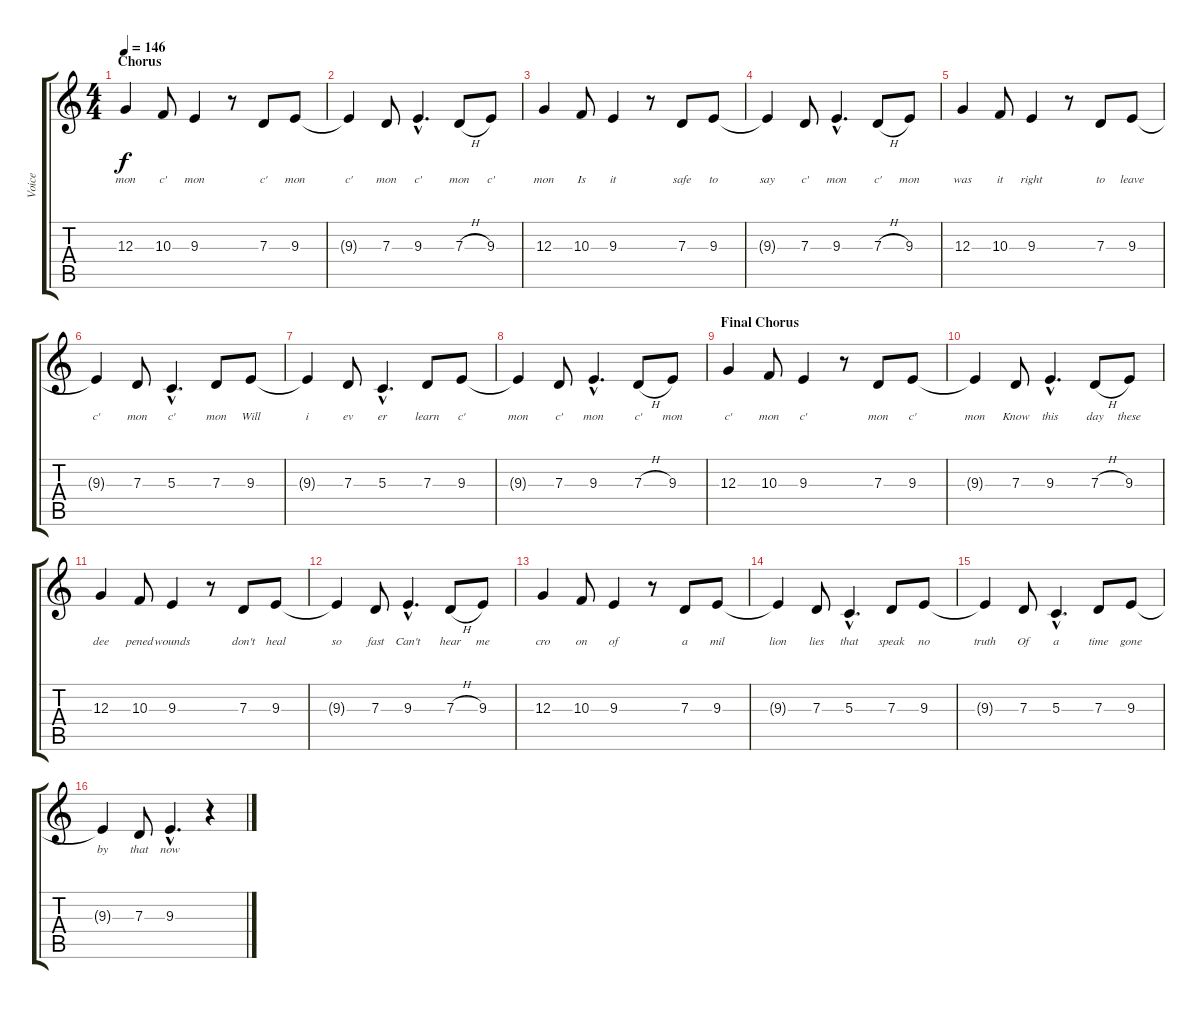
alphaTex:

\track ("Voice" "Voice") {instrument lead2sawtooth}
\staff {score tabs}
\tuning (E4 B3 G3 D3 A2 E2) {hide}
\ts (4 4)
\section ("" "Chorus")
\tempo 146
\clef g2
\ks c
12.3.4{lyrics (0 "mon") lyrics (1 "") lyrics (2 "") lyrics (3 "") lyrics (4 "") dy f} 10.3.8{lyrics (0 "c'") lyrics (1 "") lyrics (2 "") lyrics (3 "") lyrics (4 "")} 9.3.4{lyrics (0 "mon") lyrics (1 "") lyrics (2 "") lyrics (3 "") lyrics (4 "")} r.8 7.3.8{lyrics (0 "c'") lyrics (1 "") lyrics (2 "") lyrics (3 "") lyrics (4 "")} 9.3.8{lyrics (0 "mon") lyrics (1 "") lyrics (2 "") lyrics (3 "") lyrics (4 "")} |
9.3{t}.4{lyrics (0 "c'") lyrics (1 "") lyrics (2 "") lyrics (3 "") lyrics (4 "")} 7.3.8{lyrics (0 "mon") lyrics (1 "") lyrics (2 "") lyrics (3 "") lyrics (4 "")} 9.3{hac}.4{d lyrics (0 "c'") lyrics (1 "") lyrics (2 "") lyrics (3 "") lyrics (4 "")} 7.3{h}.8{lyrics (0 "mon") lyrics (1 "") lyrics (2 "") lyrics (3 "") lyrics (4 "")} 9.3.8{lyrics (0 "c'") lyrics (1 "") lyrics (2 "") lyrics (3 "") lyrics (4 "")} |
12.3.4{lyrics (0 "mon") lyrics (1 "") lyrics (2 "") lyrics (3 "") lyrics (4 "")} 10.3.8{lyrics (0 "Is") lyrics (1 "") lyrics (2 "") lyrics (3 "") lyrics (4 "")} 9.3.4{lyrics (0 "it") lyrics (1 "") lyrics (2 "") lyrics (3 "") lyrics (4 "")} r.8 7.3.8{lyrics (0 "safe") lyrics (1 "") lyrics (2 "") lyrics (3 "") lyrics (4 "")} 9.3.8{lyrics (0 "to") lyrics (1 "") lyrics (2 "") lyrics (3 "") lyrics (4 "")} |
9.3{t}.4{lyrics (0 "say") lyrics (1 "") lyrics (2 "") lyrics (3 "") lyrics (4 "")} 7.3.8{lyrics (0 "c'") lyrics (1 "") lyrics (2 "") lyrics (3 "") lyrics (4 "")} 9.3{hac}.4{d lyrics (0 "mon") lyrics (1 "") lyrics (2 "") lyrics (3 "") lyrics (4 "")} 7.3{h}.8{lyrics (0 "c'") lyrics (1 "") lyrics (2 "") lyrics (3 "") lyrics (4 "")} 9.3.8{lyrics (0 "mon") lyrics (1 "") lyrics (2 "") lyrics (3 "") lyrics (4 "")} |
12.3.4{lyrics (0 "was") lyrics (1 "") lyrics (2 "") lyrics (3 "") lyrics (4 "")} 10.3.8{lyrics (0 "it") lyrics (1 "") lyrics (2 "") lyrics (3 "") lyrics (4 "")} 9.3.4{lyrics (0 "right") lyrics (1 "") lyrics (2 "") lyrics (3 "") lyrics (4 "")} r.8 7.3.8{lyrics (0 "to") lyrics (1 "") lyrics (2 "") lyrics (3 "") lyrics (4 "")} 9.3.8{lyrics (0 "leave") lyrics (1 "") lyrics (2 "") lyrics (3 "") lyrics (4 "")} |
9.3{t}.4{lyrics (0 "c'") lyrics (1 "") lyrics (2 "") lyrics (3 "") lyrics (4 "")} 7.3.8{lyrics (0 "mon") lyrics (1 "") lyrics (2 "") lyrics (3 "") lyrics (4 "")} 5.3{hac}.4{d lyrics (0 "c'") lyrics (1 "") lyrics (2 "") lyrics (3 "") lyrics (4 "")} 7.3.8{lyrics (0 "mon") lyrics (1 "") lyrics (2 "") lyrics (3 "") lyrics (4 "")} 9.3.8{lyrics (0 "Will") lyrics (1 "") lyrics (2 "") lyrics (3 "") lyrics (4 "")} |
9.3{t}.4{lyrics (0 "i") lyrics (1 "") lyrics (2 "") lyrics (3 "") lyrics (4 "")} 7.3.8{lyrics (0 "ev") lyrics (1 "") lyrics (2 "") lyrics (3 "") lyrics (4 "")} 5.3{hac}.4{d lyrics (0 "er") lyrics (1 "") lyrics (2 "") lyrics (3 "") lyrics (4 "")} 7.3.8{lyrics (0 "learn") lyrics (1 "") lyrics (2 "") lyrics (3 "") lyrics (4 "")} 9.3.8{lyrics (0 "c'") lyrics (1 "") lyrics (2 "") lyrics (3 "") lyrics (4 "")} |
9.3{t}.4{lyrics (0 "mon") lyrics (1 "") lyrics (2 "") lyrics (3 "") lyrics (4 "")} 7.3.8{lyrics (0 "c'") lyrics (1 "") lyrics (2 "") lyrics (3 "") lyrics (4 "")} 9.3{hac}.4{d lyrics (0 "mon") lyrics (1 "") lyrics (2 "") lyrics (3 "") lyrics (4 "")} 7.3{h}.8{lyrics (0 "c'") lyrics (1 "") lyrics (2 "") lyrics (3 "") lyrics (4 "")} 9.3.8{lyrics (0 "mon") lyrics (1 "") lyrics (2 "") lyrics (3 "") lyrics (4 "")} |
\section ("" "Final Chorus")
12.3.4{lyrics (0 "c'") lyrics (1 "") lyrics (2 "") lyrics (3 "") lyrics (4 "")} 10.3.8{lyrics (0 "mon") lyrics (1 "") lyrics (2 "") lyrics (3 "") lyrics (4 "")} 9.3.4{lyrics (0 "c'") lyrics (1 "") lyrics (2 "") lyrics (3 "") lyrics (4 "")} r.8 7.3.8{lyrics (0 "mon") lyrics (1 "") lyrics (2 "") lyrics (3 "") lyrics (4 "")} 9.3.8{lyrics (0 "c'") lyrics (1 "") lyrics (2 "") lyrics (3 "") lyrics (4 "")} |
9.3{t}.4{lyrics (0 "mon") lyrics (1 "") lyrics (2 "") lyrics (3 "") lyrics (4 "")} 7.3.8{lyrics (0 "Know") lyrics (1 "") lyrics (2 "") lyrics (3 "") lyrics (4 "")} 9.3{hac}.4{d lyrics (0 "this") lyrics (1 "") lyrics (2 "") lyrics (3 "") lyrics (4 "")} 7.3{h}.8{lyrics (0 "day") lyrics (1 "") lyrics (2 "") lyrics (3 "") lyrics (4 "")} 9.3.8{lyrics (0 "these") lyrics (1 "") lyrics (2 "") lyrics (3 "") lyrics (4 "")} |
12.3.4{lyrics (0 "dee") lyrics (1 "") lyrics (2 "") lyrics (3 "") lyrics (4 "")} 10.3.8{lyrics (0 "pened") lyrics (1 "") lyrics (2 "") lyrics (3 "") lyrics (4 "")} 9.3.4{lyrics (0 "wounds") lyrics (1 "") lyrics (2 "") lyrics (3 "") lyrics (4 "")} r.8 7.3.8{lyrics (0 "don't") lyrics (1 "") lyrics (2 "") lyrics (3 "") lyrics (4 "")} 9.3.8{lyrics (0 "heal") lyrics (1 "") lyrics (2 "") lyrics (3 "") lyrics (4 "")} |
9.3{t}.4{lyrics (0 "so") lyrics (1 "") lyrics (2 "") lyrics (3 "") lyrics (4 "")} 7.3.8{lyrics (0 "fast") lyrics (1 "") lyrics (2 "") lyrics (3 "") lyrics (4 "")} 9.3{hac}.4{d lyrics (0 "Can't") lyrics (1 "") lyrics (2 "") lyrics (3 "") lyrics (4 "")} 7.3{h}.8{lyrics (0 "hear") lyrics (1 "") lyrics (2 "") lyrics (3 "") lyrics (4 "")} 9.3.8{lyrics (0 "me") lyrics (1 "") lyrics (2 "") lyrics (3 "") lyrics (4 "")} |
12.3.4{lyrics (0 "cro") lyrics (1 "") lyrics (2 "") lyrics (3 "") lyrics (4 "")} 10.3.8{lyrics (0 "on") lyrics (1 "") lyrics (2 "") lyrics (3 "") lyrics (4 "")} 9.3.4{lyrics (0 "of") lyrics (1 "") lyrics (2 "") lyrics (3 "") lyrics (4 "")} r.8 7.3.8{lyrics (0 "a") lyrics (1 "") lyrics (2 "") lyrics (3 "") lyrics (4 "")} 9.3.8{lyrics (0 "mil") lyrics (1 "") lyrics (2 "") lyrics (3 "") lyrics (4 "")} |
9.3{t}.4{lyrics (0 "lion") lyrics (1 "") lyrics (2 "") lyrics (3 "") lyrics (4 "")} 7.3.8{lyrics (0 "lies") lyrics (1 "") lyrics (2 "") lyrics (3 "") lyrics (4 "")} 5.3{hac}.4{d lyrics (0 "that") lyrics (1 "") lyrics (2 "") lyrics (3 "") lyrics (4 "")} 7.3.8{lyrics (0 "speak") lyrics (1 "") lyrics (2 "") lyrics (3 "") lyrics (4 "")} 9.3.8{lyrics (0 "no") lyrics (1 "") lyrics (2 "") lyrics (3 "") lyrics (4 "")} |
9.3{t}.4{lyrics (0 "truth") lyrics (1 "") lyrics (2 "") lyrics (3 "") lyrics (4 "")} 7.3.8{lyrics (0 "Of") lyrics (1 "") lyrics (2 "") lyrics (3 "") lyrics (4 "")} 5.3{hac}.4{d lyrics (0 "a") lyrics (1 "") lyrics (2 "") lyrics (3 "") lyrics (4 "")} 7.3.8{lyrics (0 "time") lyrics (1 "") lyrics (2 "") lyrics (3 "") lyrics (4 "")} 9.3.8{lyrics (0 "gone") lyrics (1 "") lyrics (2 "") lyrics (3 "") lyrics (4 "")} |
9.3{t}.4{lyrics (0 "by") lyrics (1 "") lyrics (2 "") lyrics (3 "") lyrics (4 "")} 7.3.8{lyrics (0 "that") lyrics (1 "") lyrics (2 "") lyrics (3 "") lyrics (4 "")} 9.3{hac}.4{d lyrics (0 "now") lyrics (1 "") lyrics (2 "") lyrics (3 "") lyrics (4 "")} r.4
